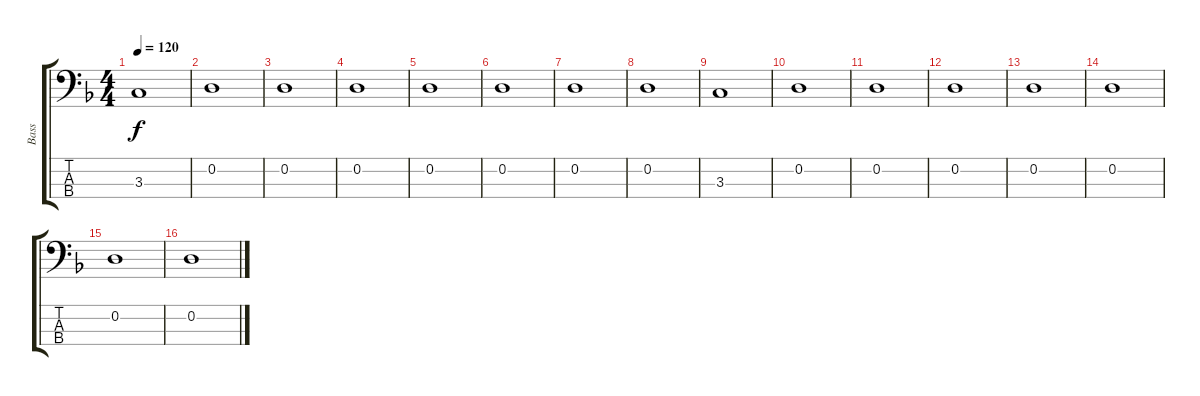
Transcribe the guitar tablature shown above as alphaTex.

\track ("Bass" "Bass") {instrument electricbassfinger}
\staff {score tabs}
\tuning (G2 D2 A1 E1) {hide}
\ts (4 4)
\tempo 120
\clef f4
\ks dminor
3.3.1{dy f} |
0.2.1 |
0.2.1 |
0.2.1 |
0.2.1 |
0.2.1 |
0.2.1 |
0.2.1 |
3.3.1 |
0.2.1 |
0.2.1 |
0.2.1 |
0.2.1 |
0.2.1 |
0.2.1 |
0.2.1
